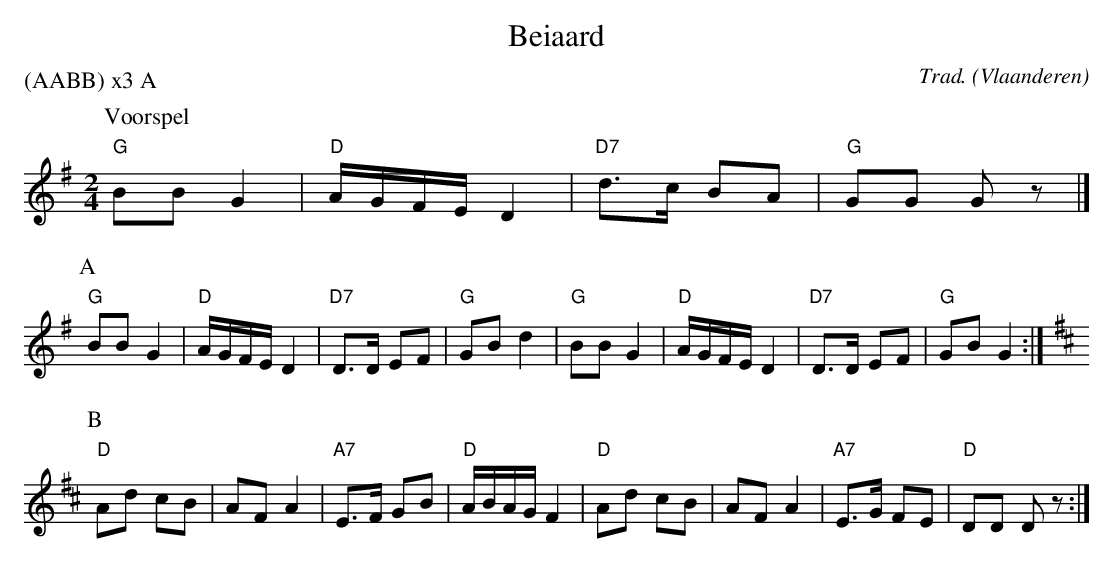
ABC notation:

X:1
T:Beiaard
C:Trad.
O:Vlaanderen
P:(AABB) x3 A
L:1/8
M:2/4
K:G
P:Voorspel
"G"BB G2 | "D"A/G/F/E/ D2 |"D7"d>c BA | "G"GG G z |]
P:A
"G"BB G2 | "D"A/G/F/E/ D2 | "D7"D>D EF | "G" GB d2 | "G"BB G2 | "D"A/G/F/E/ D2 | "D7"D>D EF | "G" GB G2 :|]
P:B
K:D
"D"Ad cB | AF A2 | "A7"E>F GB | "D"A/B/A/G/ F2 | "D"Ad cB | AF A2 | "A7"E>G FE | "D"DD D z :|]
